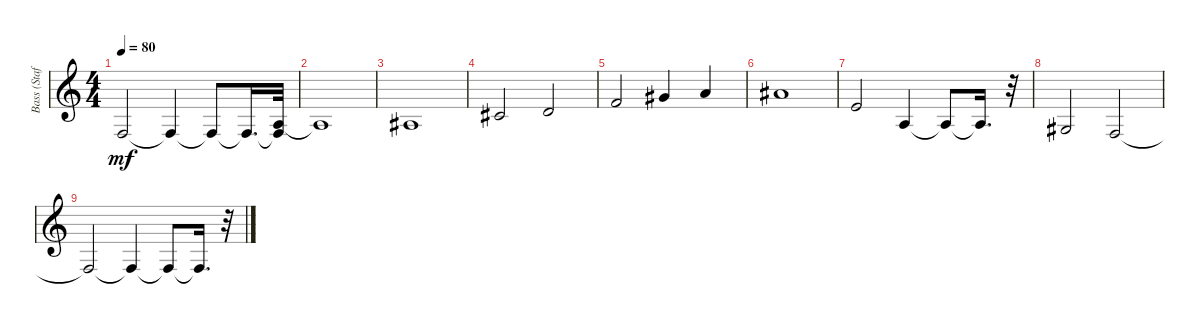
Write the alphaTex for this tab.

\track ("Bass (Staff 1)" "Bass (Staf") {instrument electricbassfinger}
\staff {score}
\tuning (E4 B3 G3 D3 A2 E2 B1) {hide}
\ts (4 4)
\tempo 80
\clef g2
\ks c
1.6{t}.2{dy mf} 1.6{t}.4 1.6{t}.8 1.6{t}.16{d} (0.5 1.6{t}).32 |
0.5{t}.1 |
1.5.1 |
4.5.2 0.4.2 |
3.4.2 1.3.4 2.3.4 |
3.3.1 |
2.4.2 0.5.4 0.5{t}.8 0.5{t}.16{d} r.32 |
4.6.2 1.6.2 |
1.6{t}.2 1.6{t}.4 1.6{t}.8 1.6{t}.16{d} r.32
